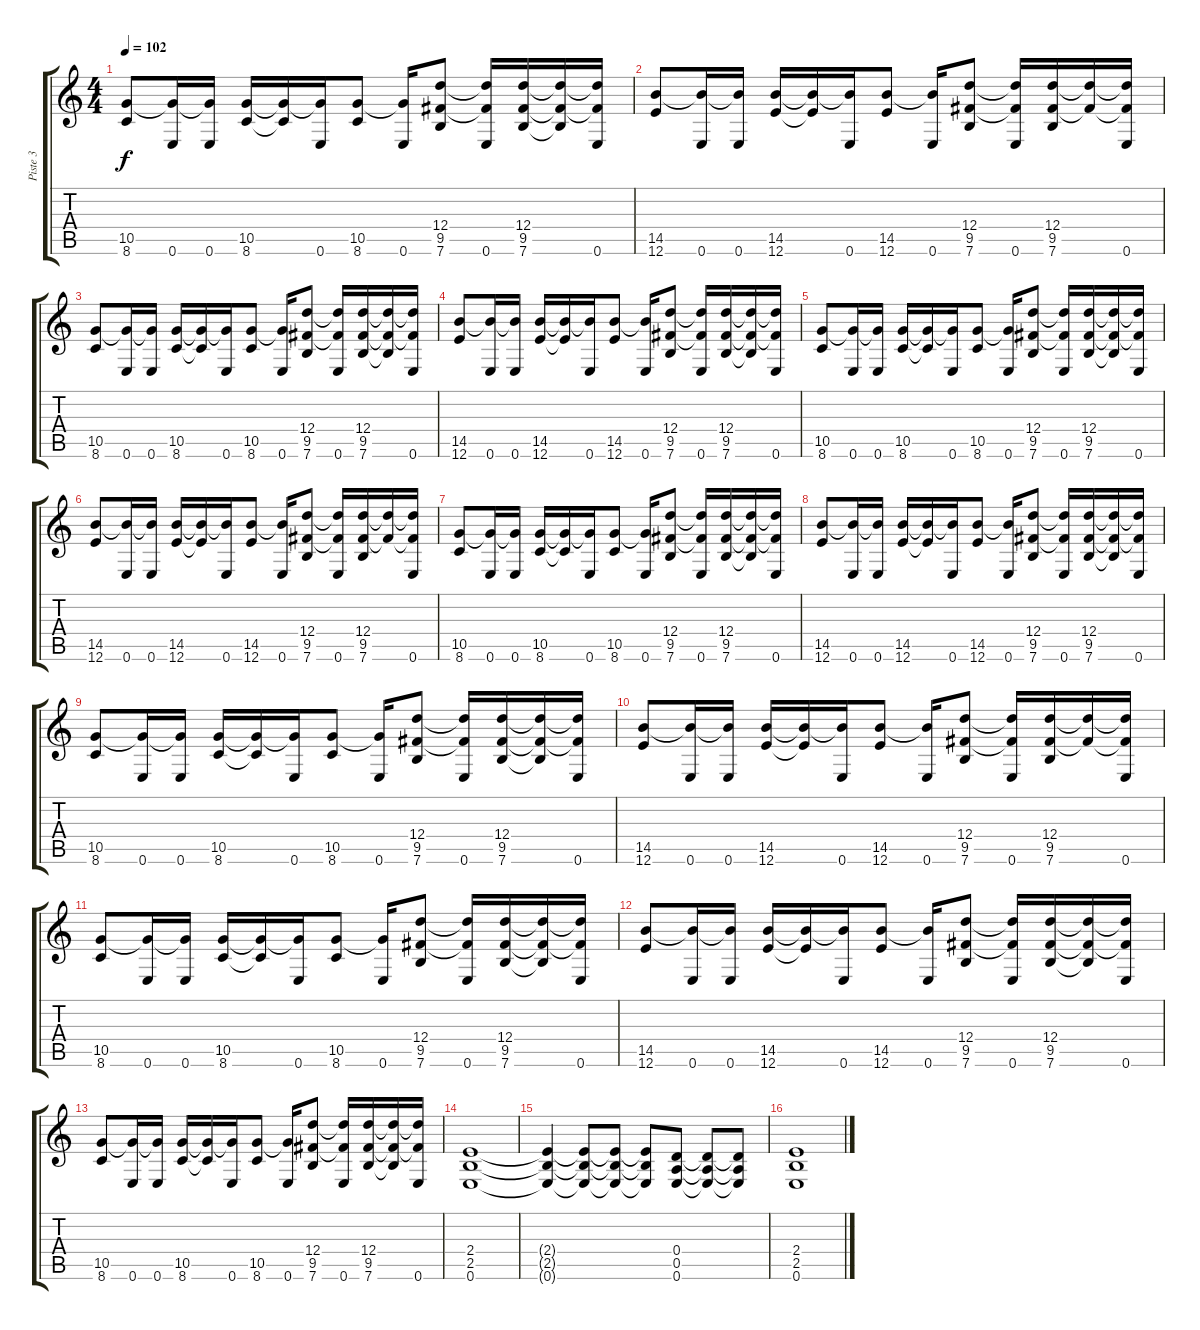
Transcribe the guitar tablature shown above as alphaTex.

\track ("Piste 3" "Piste 3") {instrument overdrivenguitar}
\staff {score tabs}
\tuning (E4 B3 G3 D3 A2 E2) {hide}
\ts (4 4)
\tempo 102
\clef g2
\ks c
(10.5 8.6).8{dy f} (10.5{t} 0.6).16 (10.5{t} 0.6).16 (10.5 8.6).16 (10.5{t} 8.6{t}).16 (10.5{t} 0.6).16 (10.5 8.6).8 (10.5{t} 0.6).16 (12.4 9.5 7.6).8 (12.4{t} 9.5{t} 0.6).16 (12.4 9.5 7.6).16 (12.4{t} 9.5{t} 7.6{t}).16 (12.4{t} 9.5{t} 0.6).16 |
(14.5 12.6).8 (14.5{t} 0.6).16 (14.5{t} 0.6).16 (14.5 12.6).16 (14.5{t} 12.6{t}).16 (14.5{t} 0.6).16 (14.5 12.6).8 (14.5{t} 0.6).16 (12.4 9.5 7.6).8 (12.4{t} 9.5{t} 0.6).16 (12.4 9.5 7.6).16 (12.4{t} 9.5{t}).16 (12.4{t} 9.5{t} 0.6).16 |
(10.5 8.6).8 (10.5{t} 0.6).16 (10.5{t} 0.6).16 (10.5 8.6).16 (10.5{t} 8.6{t}).16 (10.5{t} 0.6).16 (10.5 8.6).8 (10.5{t} 0.6).16 (12.4 9.5 7.6).8 (12.4{t} 9.5{t} 0.6).16 (12.4 9.5 7.6).16 (12.4{t} 9.5{t} 7.6{t}).16 (12.4{t} 9.5{t} 0.6).16 |
(14.5 12.6).8 (14.5{t} 0.6).16 (14.5{t} 0.6).16 (14.5 12.6).16 (14.5{t} 12.6{t}).16 (14.5{t} 0.6).16 (14.5 12.6).8 (14.5{t} 0.6).16 (12.4 9.5 7.6).8 (12.4{t} 9.5{t} 0.6).16 (12.4 9.5 7.6).16 (12.4{t} 9.5{t} 7.6{t}).16 (12.4{t} 9.5{t} 0.6).16 |
(10.5 8.6).8 (10.5{t} 0.6).16 (10.5{t} 0.6).16 (10.5 8.6).16 (10.5{t} 8.6{t}).16 (10.5{t} 0.6).16 (10.5 8.6).8 (10.5{t} 0.6).16 (12.4 9.5 7.6).8 (12.4{t} 9.5{t} 0.6).16 (12.4 9.5 7.6).16 (12.4{t} 9.5{t} 7.6{t}).16 (12.4{t} 9.5{t} 0.6).16 |
(14.5 12.6).8 (14.5{t} 0.6).16 (14.5{t} 0.6).16 (14.5 12.6).16 (14.5{t} 12.6{t}).16 (14.5{t} 0.6).16 (14.5 12.6).8 (14.5{t} 0.6).16 (12.4 9.5 7.6).8 (12.4{t} 9.5{t} 0.6).16 (12.4 9.5 7.6).16 (12.4{t} 9.5{t}).16 (12.4{t} 9.5{t} 0.6).16 |
(10.5 8.6).8 (10.5{t} 0.6).16 (10.5{t} 0.6).16 (10.5 8.6).16 (10.5{t} 8.6{t}).16 (10.5{t} 0.6).16 (10.5 8.6).8 (10.5{t} 0.6).16 (12.4 9.5 7.6).8 (12.4{t} 9.5{t} 0.6).16 (12.4 9.5 7.6).16 (12.4{t} 9.5{t} 7.6{t}).16 (12.4{t} 9.5{t} 0.6).16 |
(14.5 12.6).8 (14.5{t} 0.6).16 (14.5{t} 0.6).16 (14.5 12.6).16 (14.5{t} 12.6{t}).16 (14.5{t} 0.6).16 (14.5 12.6).8 (14.5{t} 0.6).16 (12.4 9.5 7.6).8 (12.4{t} 9.5{t} 0.6).16 (12.4 9.5 7.6).16 (12.4{t} 9.5{t} 7.6{t}).16 (12.4{t} 9.5{t} 0.6).16 |
(10.5 8.6).8 (10.5{t} 0.6).16 (10.5{t} 0.6).16 (10.5 8.6).16 (10.5{t} 8.6{t}).16 (10.5{t} 0.6).16 (10.5 8.6).8 (10.5{t} 0.6).16 (12.4 9.5 7.6).8 (12.4{t} 9.5{t} 0.6).16 (12.4 9.5 7.6).16 (12.4{t} 9.5{t} 7.6{t}).16 (12.4{t} 9.5{t} 0.6).16 |
(14.5 12.6).8 (14.5{t} 0.6).16 (14.5{t} 0.6).16 (14.5 12.6).16 (14.5{t} 12.6{t}).16 (14.5{t} 0.6).16 (14.5 12.6).8 (14.5{t} 0.6).16 (12.4 9.5 7.6).8 (12.4{t} 9.5{t} 0.6).16 (12.4 9.5 7.6).16 (12.4{t} 9.5{t}).16 (12.4{t} 9.5{t} 0.6).16 |
(10.5 8.6).8 (10.5{t} 0.6).16 (10.5{t} 0.6).16 (10.5 8.6).16 (10.5{t} 8.6{t}).16 (10.5{t} 0.6).16 (10.5 8.6).8 (10.5{t} 0.6).16 (12.4 9.5 7.6).8 (12.4{t} 9.5{t} 0.6).16 (12.4 9.5 7.6).16 (12.4{t} 9.5{t} 7.6{t}).16 (12.4{t} 9.5{t} 0.6).16 |
(14.5 12.6).8 (14.5{t} 0.6).16 (14.5{t} 0.6).16 (14.5 12.6).16 (14.5{t} 12.6{t}).16 (14.5{t} 0.6).16 (14.5 12.6).8 (14.5{t} 0.6).16 (12.4 9.5 7.6).8 (12.4{t} 9.5{t} 0.6).16 (12.4 9.5 7.6).16 (12.4{t} 9.5{t} 7.6{t}).16 (12.4{t} 9.5{t} 0.6).16 |
(10.5 8.6).8 (10.5{t} 0.6).16 (10.5{t} 0.6).16 (10.5 8.6).16 (10.5{t} 8.6{t}).16 (10.5{t} 0.6).16 (10.5 8.6).8 (10.5{t} 0.6).16 (12.4 9.5 7.6).8 (12.4{t} 9.5{t} 0.6).16 (12.4 9.5 7.6).16 (12.4{t} 9.5{t} 7.6{t}).16 (12.4{t} 9.5{t} 0.6).16 |
(2.4 2.5 0.6).1 |
(2.4{t} 2.5{t} 0.6{t}).4 (2.4{t} 2.5{t} 0.6{t}).8 (2.4{t} 2.5{t} 0.6{t}).8 (2.4{t} 2.5{t} 0.6{t}).8 (0.4 0.5 0.6).8 (0.4{t} 0.5{t} 0.6{t}).8 (0.4{t} 0.5{t} 0.6{t}).8 |
(2.4 2.5 0.6).1
